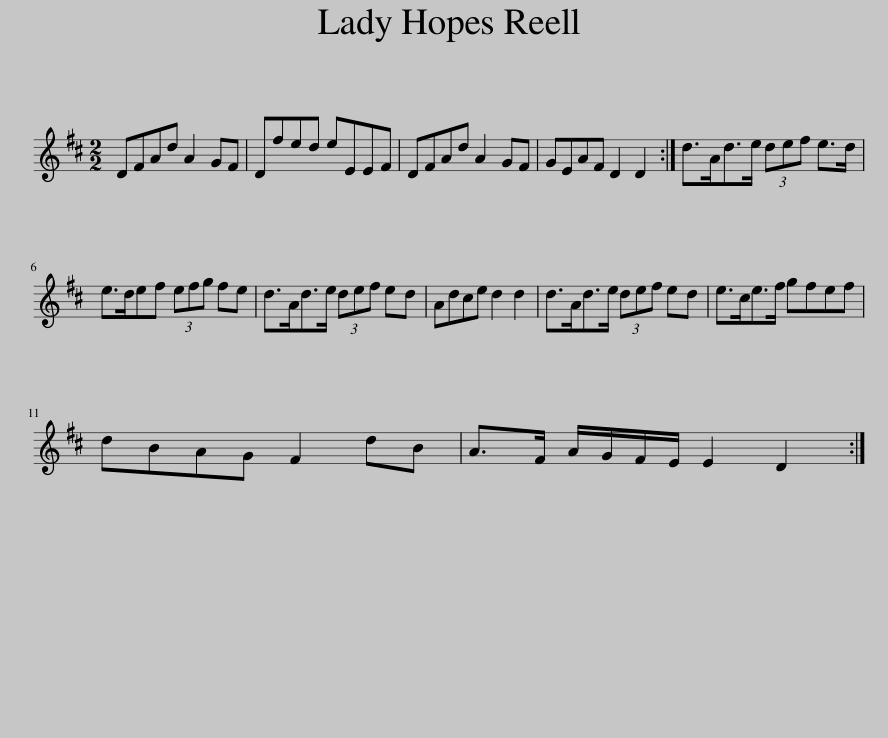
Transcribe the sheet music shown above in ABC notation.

X:1
L:1/8
M:2/2
I:linebreak $
K:D
V:1 treble
V:1
 DFAd A2 GF | Dfed eEEF | DFAd A2 GF | GEAF D2 D2 :| d>Ad>e (3def e>d |$ %5
 e>def (3efg fe | d>Ad>e (3def ed | Adce d2 d2 | d>Ad>e (3def ed | e>ce>f gfef |$ %10
 dBAG F2 dB | A>F A/G/F/E/ E2 D2 :| %12
